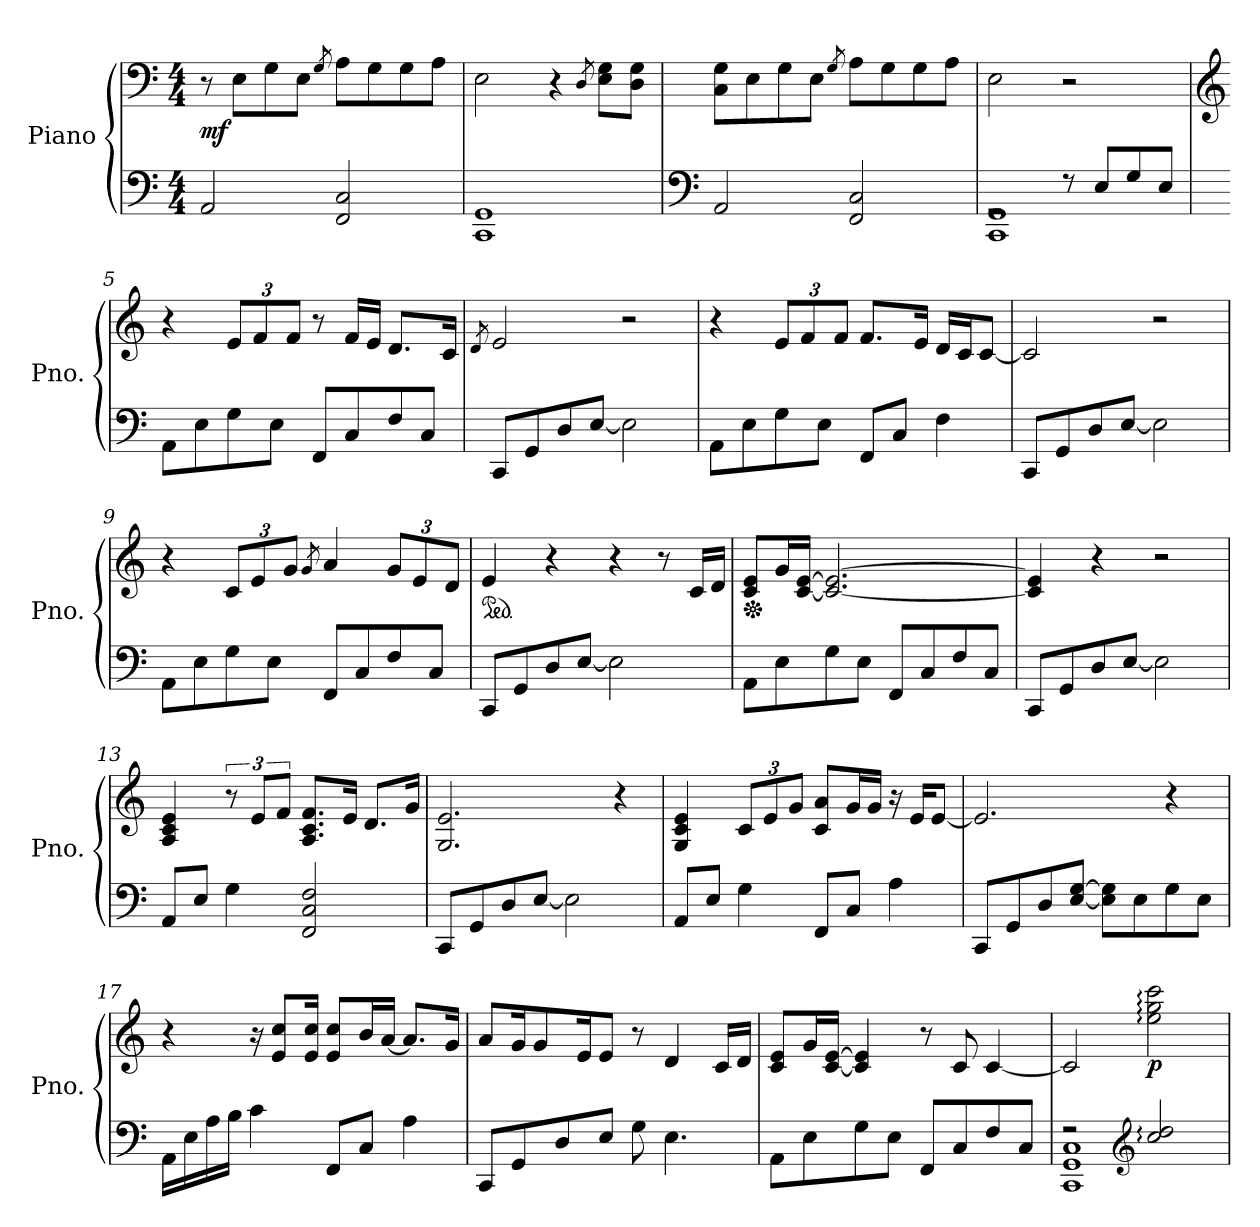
**kern	**kern	**dynam
*part1	*part1	*part1
*staff2	*staff1	*staff1/2
*I"Piano	*	*
*I'Pno.	*	*
*clefF4	*clefF4	*
*k[]	*k[]	*
*M4/4	*M4/4	*
=1	=1	=1
!	!	!LO:DY:b
2AA/	8r	mf
*	*MM90	*
.	8E\L	.
.	8G\	.
.	8E\J	.
.	8qG/	.
2FF/ 2C/	8A\L	.
.	8G\	.
.	8G\	.
.	8A\J	.
=2	=2	=2
1CC 1GG	2E\	.
.	4r	.
.	8qD/	.
.	8E\ 8G\L	.
.	8D\ 8G\J	.
=3	=3	=3
*clefF4	*	*
2AA/	8C\ 8G\L	.
.	8E\	.
.	8G\	.
.	8E\J	.
.	8qG/	.
2FF/ 2C/	8A\L	.
.	8G\	.
.	8G\	.
.	8A\J	.
=4	=4	=4
*^	*	*
2rGG	1CC 1GG	2E\	.
8r	.	2r	.
8E/L	.	.	.
8G/	.	.	.
8E/J	.	.	.
*v	*v	*	*
=5	=5	=5
*	*clefG2	*
8AA\L	4r	.
8E\	.	.
*	*Xbrackettup	*
8G\	12e/L	.
.	12f/	.
8E\J	.	.
.	12f/J	.
8FF/L	8r	.
8C/	16f/LL	.
.	16e/JJ	.
8F/	8.d/L	.
8C/J	.	.
.	16c/Jk	.
!!LO:LB:g=z
=6	=6	=6
.	8qd/	.
8CC/L	2e/	.
8GG/	.	.
8D/	.	.
[8E/J	.	.
2E\]	2r	.
=7	=7	=7
8AA\L	4r	.
8E\	.	.
8G\	12e/L	.
.	12f/	.
8E\J	.	.
.	12f/J	.
8FF/L	8.f/L	.
8C/J	.	.
.	16e/Jk	.
4F\	16d/LL	.
.	16c/J	.
.	[8c/J	.
=8	=8	=8
8CC/L	2c/]	.
8GG/	.	.
8D/	.	.
[8E/J	.	.
2E\]	2r	.
=9	=9	=9
8AA\L	4r	.
8E\	.	.
8G\	12c/L	.
.	12e/	.
8E\J	.	.
.	12g/J	.
.	8qg/	.
8FF/L	4a/	.
8C/	.	.
8F/	12g/L	.
.	12e/	.
8C/J	.	.
.	12d/J	.
=10	=10	=10
*	*ped	*
8CC/L	4e/	.
8GG/	.	.
8D/	4r	.
[8E/J	.	.
2E\]	4r	.
.	8r	.
.	16c/LL	.
.	16d/JJ	.
!!LO:LB:g=z
=11	=11	=11
*	*Xped	*
8AA\L	8c/ 8e/L	.
8E\	16g/L	.
.	[16c/ [16e/JJ	.
8G\	2.c/_ 2.e/_	.
8E\J	.	.
8FF/L	.	.
8C/	.	.
8F/	.	.
8C/J	.	.
=12	=12	=12
8CC/L	4c/] 4e/]	.
8GG/	.	.
8D/	4r	.
[8E/J	.	.
2E\]	2r	.
=13	=13	=13
8AA/L	4A/ 4c/ 4e/	.
8E/J	.	.
*	*brackettup	*
4G\	12r	.
.	12e/L	.
.	12f/J	.
2FF/ 2C/ 2F/	8.A/ 8.c/ 8.f/L	.
.	16e/Jk	.
.	8.d/L	.
.	16g/Jk	.
=14	=14	=14
8CC/L	2.G/ 2.e/	.
8GG/	.	.
8D/	.	.
[8E/J	.	.
2E\]	.	.
.	4r	.
=15	=15	=15
8AA/L	4G/ 4c/ 4e/	.
8E/J	.	.
*	*Xbrackettup	*
4G\	12c/L	.
.	12e/	.
.	12g/J	.
8FF/L	8c/ 8a/L	.
8C/J	16g/L	.
.	16g/JJ	.
4A\	16r	.
.	16e/KL	.
.	[8e/J	.
!!LO:LB:g=z
=16	=16	=16
8CC/L	2.e/]	.
8GG/	.	.
8D/	.	.
[8E/ [8G/J	.	.
8E\] 8G\]L	.	.
8E\	.	.
8G\	4r	.
8E\J	.	.
=17	=17	=17
16AA\LL	4r	.
16E\	.	.
16A\	.	.
16B\JJ	.	.
4c\	16r	.
.	8e/ 8cc/L	.
.	16e/ 16cc/Jk	.
8FF/L	8e/ 8cc/L	.
8C/J	16b/L	.
.	[16a/JJ	.
4A\	8.a/L]	.
.	16g/Jk	.
=18	=18	=18
8CC/L	8a/L	.
8GG/	16g/K	.
.	8g/	.
8D/	.	.
.	16e/K	.
8E/J	8e/J	.
8G\	8r	.
4.E\	4d/	.
.	16c/LL	.
.	16d/JJ	.
=19	=19	=19
8AA\L	8c/ 8e/L	.
8E\	16g/L	.
.	[16c/ [16e/JJ	.
8G\	4c/] 4e/]	.
8E\J	.	.
8FF/L	8r	.
8C/	8c/	.
8F/	[4c/	.
8C/J	.	.
!!LO:LB:g=z
=20	=20	=20
*^	*	*
2r	1CC 1GG 1C	2c/]	.
*clefG2	*	*	*
!	!	!	!LO:DY:b
2cc/: 2dd/:	.	2ee\: 2gg\: 2ccc\:	p
*v	*v	*	*
=	=	=
*-	*-	*-
